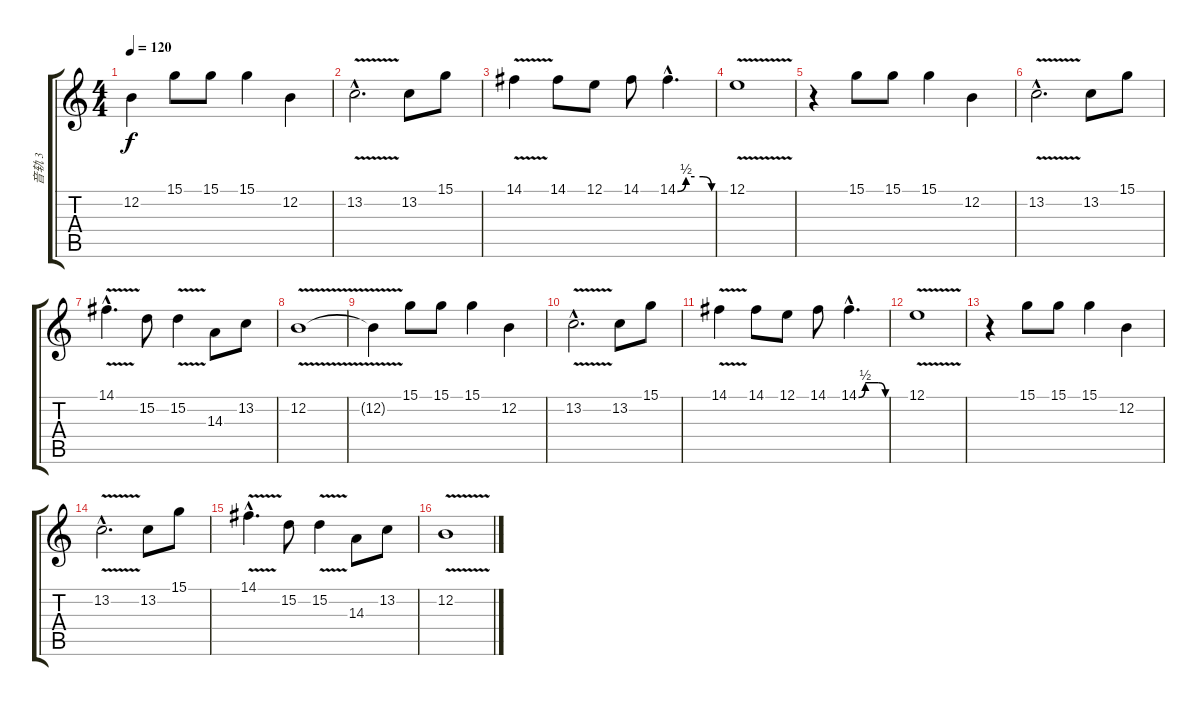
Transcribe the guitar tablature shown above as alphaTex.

\track ("音轨 3" "音轨 3") {instrument voiceoohs}
\staff {score tabs}
\tuning (E4 B3 G3 D3 A2 E2) {hide}
\ts (4 4)
\tempo 120
\clef g2
\ks c
12.2{t}.4{dy f} 15.1.8 15.1.8 15.1.4 12.2.4 |
13.2{v hac}.2{d} 13.2.8 15.1.8 |
14.1{v}.4 14.1.8 12.1.8 14.1.8 14.1{be (custom 0 0 15 2 30 2 45 2 60 0) hac}.4{d} |
12.1{v}.1 |
r.4 15.1.8 15.1.8 15.1.4 12.2.4 |
13.2{v hac}.2{d} 13.2.8 15.1.8 |
14.1{v hac}.4{d} 15.2.8 15.2{v}.4 14.3.8 13.2.8 |
12.2{v}.1 |
12.2{t}.4 15.1.8 15.1.8 15.1.4 12.2.4 |
13.2{v hac}.2{d} 13.2.8 15.1.8 |
14.1{v}.4 14.1.8 12.1.8 14.1.8 14.1{be (custom 0 0 15 2 30 2 45 2 60 0) hac}.4{d} |
12.1{v}.1 |
r.4 15.1.8 15.1.8 15.1.4 12.2.4 |
13.2{v hac}.2{d} 13.2.8 15.1.8 |
14.1{v hac}.4{d} 15.2.8 15.2{v}.4 14.3.8 13.2.8 |
12.2{v}.1
